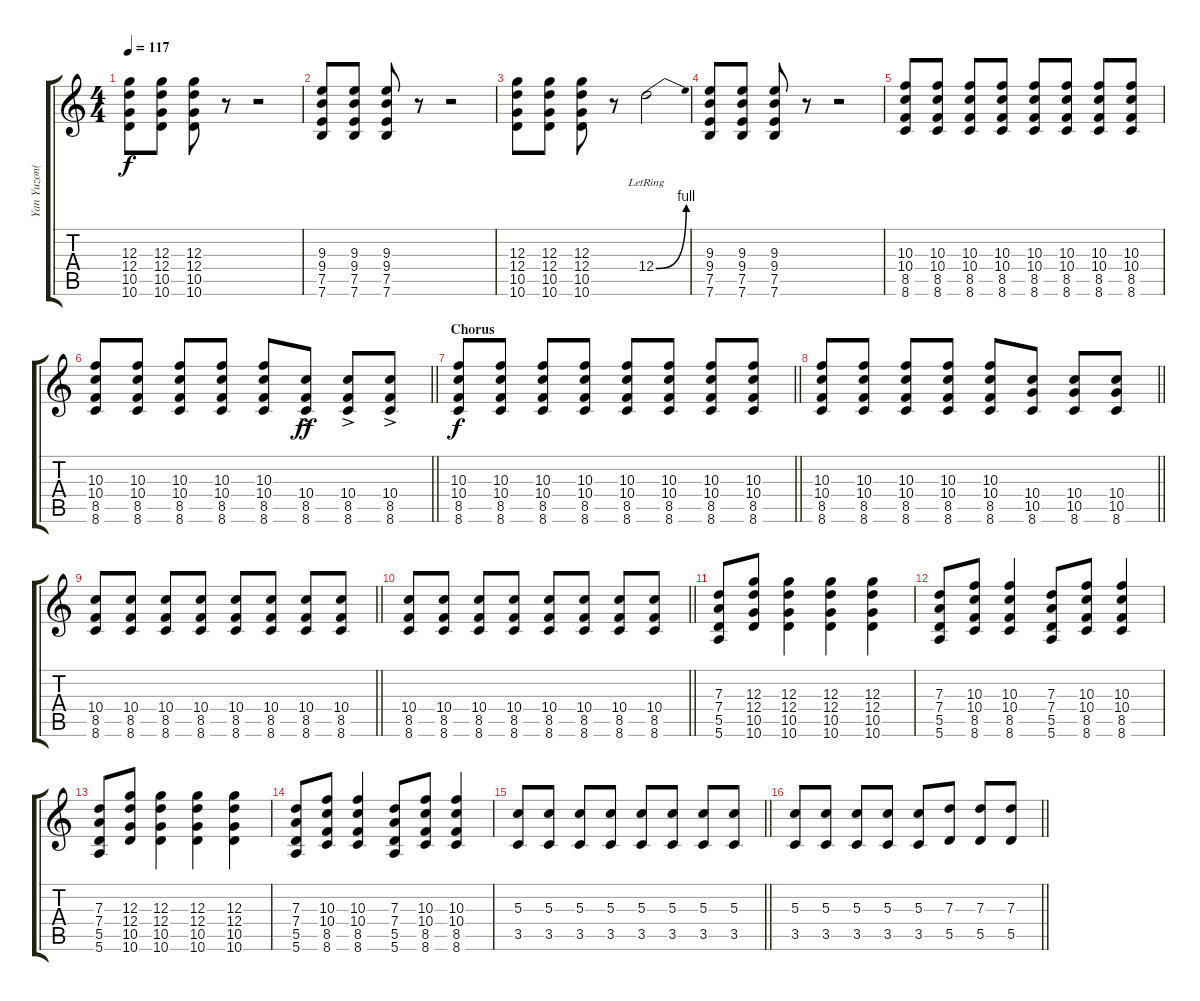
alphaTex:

\track ("Yan Yuzon(Lead)" "Yan Yuzon(") {instrument overdrivenguitar}
\staff {score tabs}
\tuning (E4 B3 G3 D3 A2 E2) {hide}
\ts (4 4)
\tempo 117
\clef g2
\ks c
(12.3 12.4 10.5 10.6).8{dy f} (12.3 12.4 10.5 10.6).8 (12.3 12.4 10.5 10.6).8 r.8 r.2 |
(9.3 9.4 7.5 7.6).8 (9.3 9.4 7.5 7.6).8 (9.3 9.4 7.5 7.6).8 r.8 r.2 |
(12.3 12.4 10.5 10.6).8 (12.3 12.4 10.5 10.6).8 (12.3 12.4 10.5 10.6).8 r.8 12.4{be (bend 0 0 60 4) lr}.2 |
(9.3 9.4 7.5 7.6).8 (9.3 9.4 7.5 7.6).8 (9.3 9.4 7.5 7.6).8 r.8 r.2 |
(10.3 10.4 8.5 8.6).8 (10.3 10.4 8.5 8.6).8 (10.3 10.4 8.5 8.6).8 (10.3 10.4 8.5 8.6).8 (10.3 10.4 8.5 8.6).8 (10.3 10.4 8.5 8.6).8 (10.3 10.4 8.5 8.6).8 (10.3 10.4 8.5 8.6).8 |
\barLineRight lightlight
(10.3 10.4 8.5 8.6).8 (10.3 10.4 8.5 8.6).8 (10.3 10.4 8.5 8.6).8 (10.3 10.4 8.5 8.6).8 (10.3 10.4 8.5 8.6).8 (10.4{ac} 8.5{ac} 8.6{ac}).8{dy ff} (10.4{ac} 8.5{ac} 8.6{ac}).8 (10.4{ac} 8.5{ac} 8.6{ac}).8 |
\section ("" "Chorus")
\barLineRight lightlight
(10.3 10.4 8.5 8.6).8{dy f} (10.3 10.4 8.5 8.6).8 (10.3 10.4 8.5 8.6).8 (10.3 10.4 8.5 8.6).8 (10.3 10.4 8.5 8.6).8 (10.3 10.4 8.5 8.6).8 (10.3 10.4 8.5 8.6).8 (10.3 10.4 8.5 8.6).8 |
\barLineRight lightlight
(10.3 10.4 8.5 8.6).8 (10.3 10.4 8.5 8.6).8 (10.3 10.4 8.5 8.6).8 (10.3 10.4 8.5 8.6).8 (10.3 10.4 8.5 8.6).8 (10.4 10.5 8.6).8 (10.4 10.5 8.6).8 (10.4 10.5 8.6).8 |
\barLineRight lightlight
(10.4 8.5 8.6).8 (10.4 8.5 8.6).8 (10.4 8.5 8.6).8 (10.4 8.5 8.6).8 (10.4 8.5 8.6).8 (10.4 8.5 8.6).8 (10.4 8.5 8.6).8 (10.4 8.5 8.6).8 |
\barLineRight lightlight
(10.4 8.5 8.6).8 (10.4 8.5 8.6).8 (10.4 8.5 8.6).8 (10.4 8.5 8.6).8 (10.4 8.5 8.6).8 (10.4 8.5 8.6).8 (10.4 8.5 8.6).8 (10.4 8.5 8.6).8 |
(7.3 7.4 5.5 5.6).8 (12.3 12.4 10.5 10.6).8 (12.3 12.4 10.5 10.6).4 (12.3 12.4 10.5 10.6).4 (12.3 12.4 10.5 10.6).4 |
(7.3 7.4 5.5 5.6).8 (10.3 10.4 8.5 8.6).8 (10.3 10.4 8.5 8.6).4 (7.3 7.4 5.5 5.6).8 (10.3 10.4 8.5 8.6).8 (10.3 10.4 8.5 8.6).4 |
(7.3 7.4 5.5 5.6).8 (12.3 12.4 10.5 10.6).8 (12.3 12.4 10.5 10.6).4 (12.3 12.4 10.5 10.6).4 (12.3 12.4 10.5 10.6).4 |
(7.3 7.4 5.5 5.6).8 (10.3 10.4 8.5 8.6).8 (10.3 10.4 8.5 8.6).4 (7.3 7.4 5.5 5.6).8 (10.3 10.4 8.5 8.6).8 (10.3 10.4 8.5 8.6).4 |
\barLineRight lightlight
(5.3 3.5).8{volume 13 instrument overdrivenguitar} (5.3 3.5).8 (5.3 3.5).8 (5.3 3.5).8 (5.3 3.5).8 (5.3 3.5).8 (5.3 3.5).8 (5.3 3.5).8 |
\barLineRight lightlight
(5.3 3.5).8 (5.3 3.5).8 (5.3 3.5).8 (5.3 3.5).8 (5.3 3.5).8 (7.3 5.5).8 (7.3 5.5).8 (7.3 5.5).8
